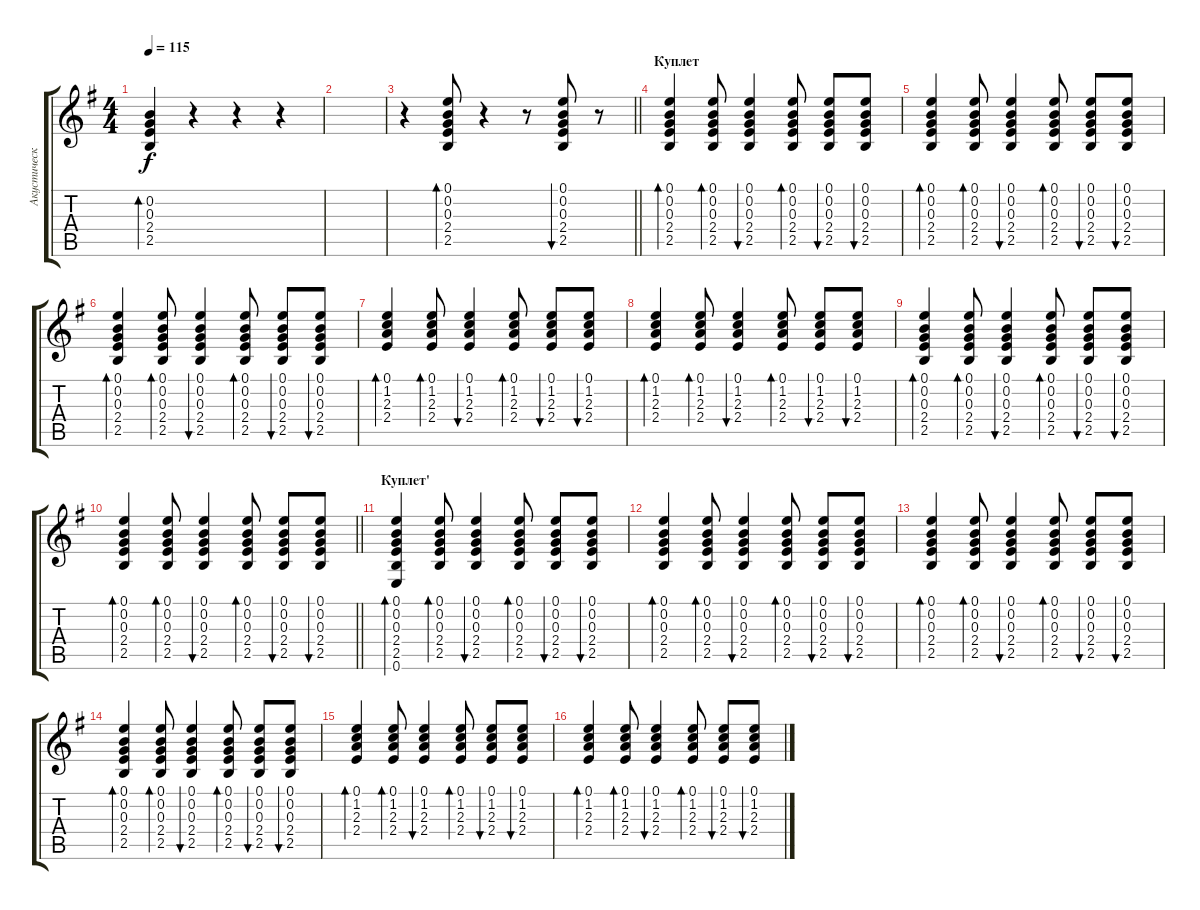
\track ("Акустическая гитара" "Акустическ") {instrument acousticguitarnylon}
\staff {score tabs}
\tuning (E4 B3 G3 D3 A2 E2) {hide}
\ts (4 4)
\tempo 115
\clef g2
\ks g
(0.2 0.3 2.4 2.5).4{bd 120 dy f} r.4 r.4 r.4 |
|
\barLineRight lightlight
r.4 (0.1 0.2 0.3 2.4 2.5).8{bd 120} r.4 r.8 (0.1 0.2 0.3 2.4 2.5).8{bu 120} r.8 |
\section ("" "Куплет")
(0.1 0.2 0.3 2.4 2.5).4{bd 120} (0.1 0.2 0.3 2.4 2.5).8{bd 120} (0.1 0.2 0.3 2.4 2.5).4{bu 120} (0.1 0.2 0.3 2.4 2.5).8{bd 120} (0.1 0.2 0.3 2.4 2.5).8{bu 120} (0.1 0.2 0.3 2.4 2.5).8{bu 120} |
(0.1 0.2 0.3 2.4 2.5).4{bd 120} (0.1 0.2 0.3 2.4 2.5).8{bd 120} (0.1 0.2 0.3 2.4 2.5).4{bu 120} (0.1 0.2 0.3 2.4 2.5).8{bd 120} (0.1 0.2 0.3 2.4 2.5).8{bu 120} (0.1 0.2 0.3 2.4 2.5).8{bu 120} |
(0.1 0.2 0.3 2.4 2.5).4{bd 120} (0.1 0.2 0.3 2.4 2.5).8{bd 120} (0.1 0.2 0.3 2.4 2.5).4{bu 120} (0.1 0.2 0.3 2.4 2.5).8{bd 120} (0.1 0.2 0.3 2.4 2.5).8{bu 120} (0.1 0.2 0.3 2.4 2.5).8{bu 120} |
(0.1 1.2 2.3 2.4).4{bd 120} (0.1 1.2 2.3 2.4).8{bd 120} (0.1 1.2 2.3 2.4).4{bu 120} (0.1 1.2 2.3 2.4).8{bd 120} (0.1 1.2 2.3 2.4).8{bu 120} (0.1 1.2 2.3 2.4).8{bu 120} |
(0.1 1.2 2.3 2.4).4{bd 120} (0.1 1.2 2.3 2.4).8{bd 120} (0.1 1.2 2.3 2.4).4{bu 120} (0.1 1.2 2.3 2.4).8{bd 120} (0.1 1.2 2.3 2.4).8{bu 120} (0.1 1.2 2.3 2.4).8{bu 120} |
(0.1 0.2 0.3 2.4 2.5).4{bd 120} (0.1 0.2 0.3 2.4 2.5).8{bd 120} (0.1 0.2 0.3 2.4 2.5).4{bu 120} (0.1 0.2 0.3 2.4 2.5).8{bd 120} (0.1 0.2 0.3 2.4 2.5).8{bu 120} (0.1 0.2 0.3 2.4 2.5).8{bu 120} |
\barLineRight lightlight
(0.1 0.2 0.3 2.4 2.5).4{bd 120} (0.1 0.2 0.3 2.4 2.5).8{bd 120} (0.1 0.2 0.3 2.4 2.5).4{bu 120} (0.1 0.2 0.3 2.4 2.5).8{bd 120} (0.1 0.2 0.3 2.4 2.5).8{bu 120} (0.1 0.2 0.3 2.4 2.5).8{bu 120} |
\section ("" "Куплет'")
(0.1 0.2 0.3 2.4 2.5 0.6).4{bd 120} (0.1 0.2 0.3 2.4 2.5).8{bd 120} (0.1 0.2 0.3 2.4 2.5).4{bu 120} (0.1 0.2 0.3 2.4 2.5).8{bd 120} (0.1 0.2 0.3 2.4 2.5).8{bu 120} (0.1 0.2 0.3 2.4 2.5).8{bu 120} |
(0.1 0.2 0.3 2.4 2.5).4{bd 120} (0.1 0.2 0.3 2.4 2.5).8{bd 120} (0.1 0.2 0.3 2.4 2.5).4{bu 120} (0.1 0.2 0.3 2.4 2.5).8{bd 120} (0.1 0.2 0.3 2.4 2.5).8{bu 120} (0.1 0.2 0.3 2.4 2.5).8{bu 120} |
(0.1 0.2 0.3 2.4 2.5).4{bd 120} (0.1 0.2 0.3 2.4 2.5).8{bd 120} (0.1 0.2 0.3 2.4 2.5).4{bu 120} (0.1 0.2 0.3 2.4 2.5).8{bd 120} (0.1 0.2 0.3 2.4 2.5).8{bu 120} (0.1 0.2 0.3 2.4 2.5).8{bu 120} |
(0.1 0.2 0.3 2.4 2.5).4{bd 120} (0.1 0.2 0.3 2.4 2.5).8{bd 120} (0.1 0.2 0.3 2.4 2.5).4{bu 120} (0.1 0.2 0.3 2.4 2.5).8{bd 120} (0.1 0.2 0.3 2.4 2.5).8{bu 120} (0.1 0.2 0.3 2.4 2.5).8{bu 120} |
(0.1 1.2 2.3 2.4).4{bd 120} (0.1 1.2 2.3 2.4).8{bd 120} (0.1 1.2 2.3 2.4).4{bu 120} (0.1 1.2 2.3 2.4).8{bd 120} (0.1 1.2 2.3 2.4).8{bu 120} (0.1 1.2 2.3 2.4).8{bu 120} |
(0.1 1.2 2.3 2.4).4{bd 120} (0.1 1.2 2.3 2.4).8{bd 120} (0.1 1.2 2.3 2.4).4{bu 120} (0.1 1.2 2.3 2.4).8{bd 120} (0.1 1.2 2.3 2.4).8{bu 120} (0.1 1.2 2.3 2.4).8{bu 120}
